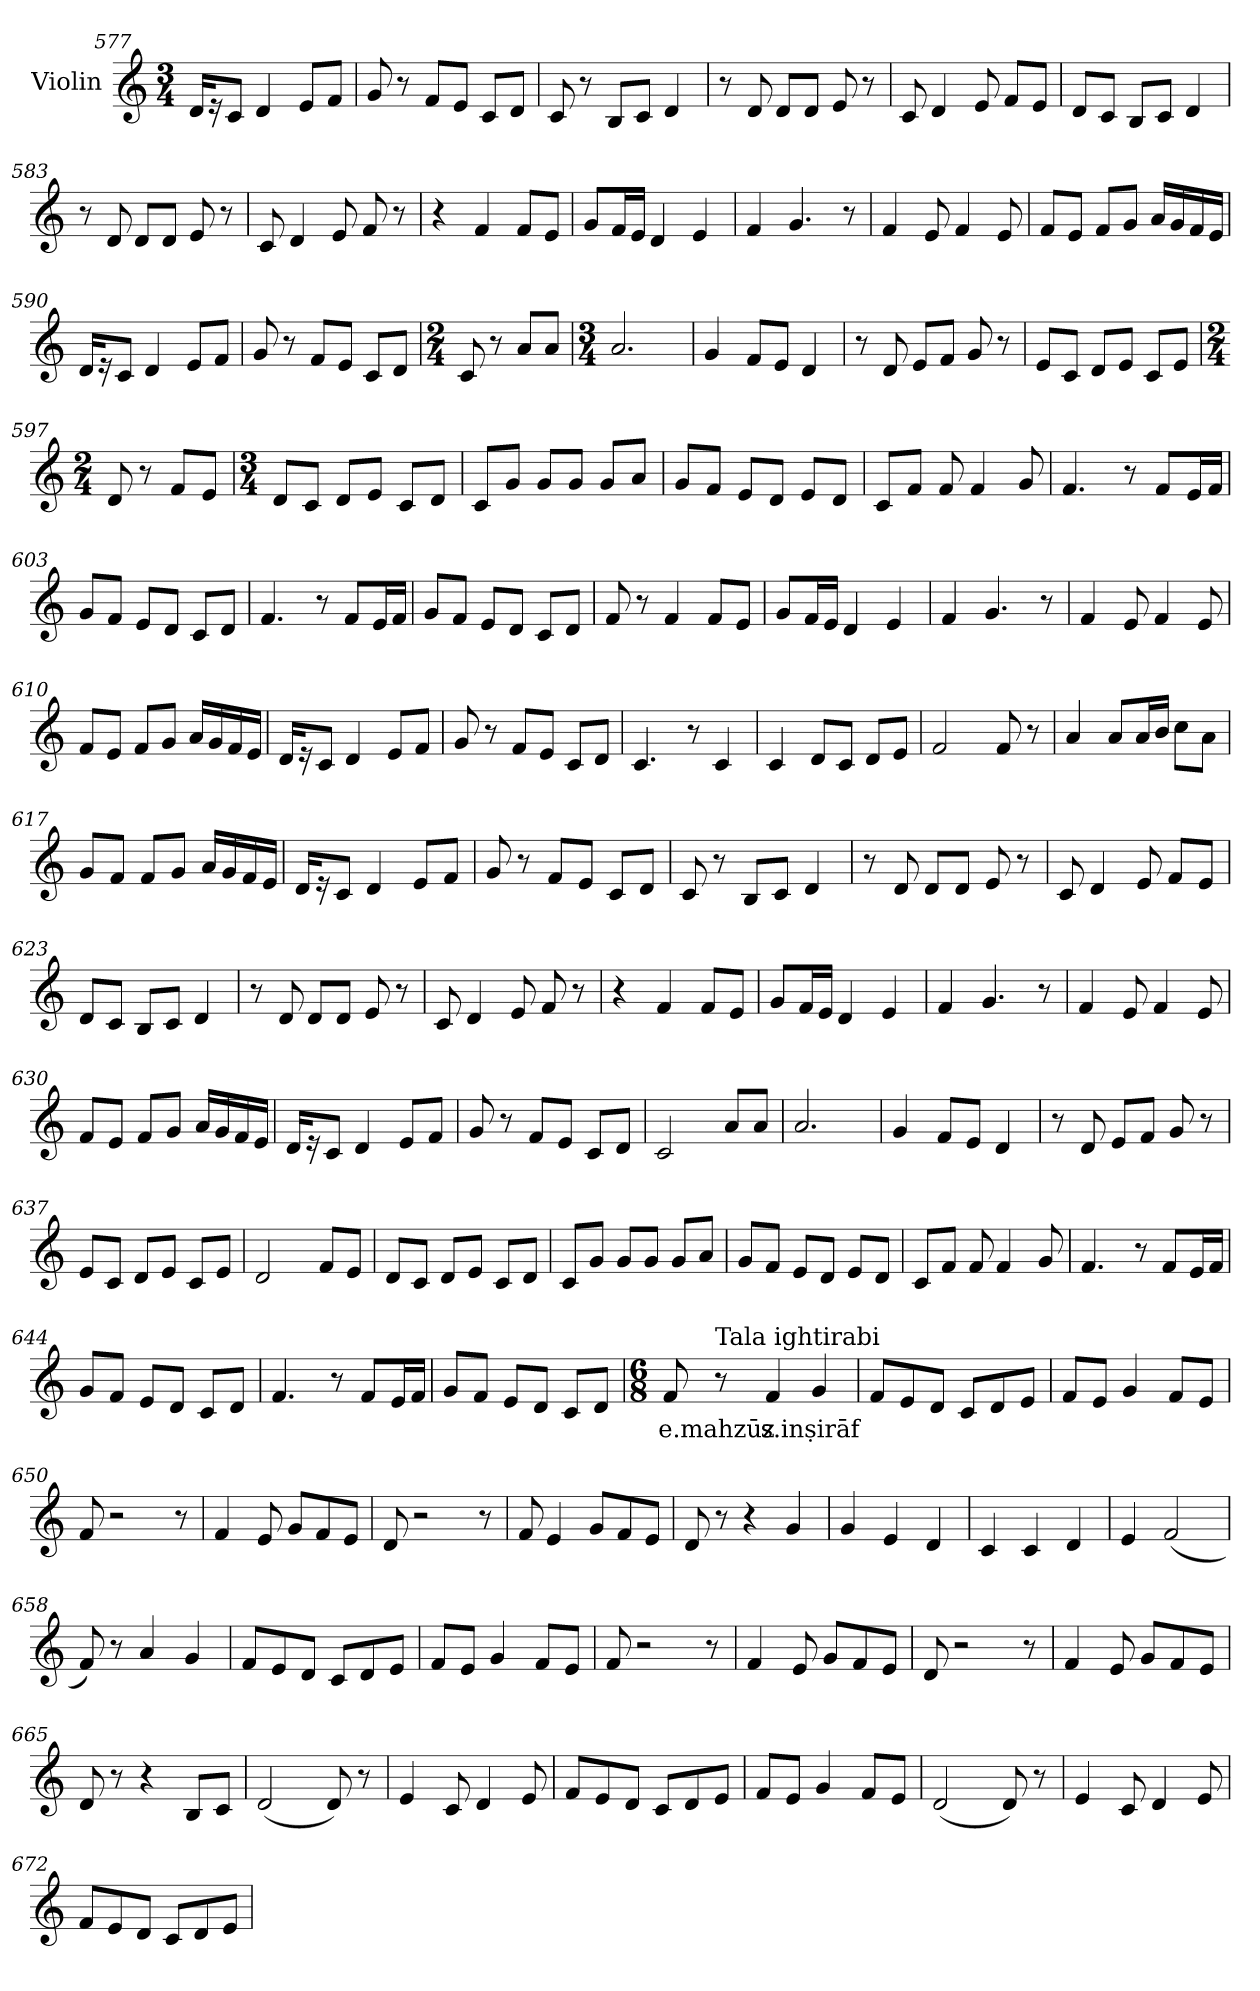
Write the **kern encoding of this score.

**kern	**text
*part1	*part1
*staff1	*staff1
*I"Violin	*
*clefG2	*
*k[]	*
*M3/4	*
=577	=577
16d/KL	.
16r	.
8c/J	.
4d/	.
8e/L	.
8f/J	.
=578	=578
8g/	.
8r	.
8f/L	.
8e/J	.
8c/L	.
8d/J	.
!!LO:LB:g=z
=579	=579
8c/	.
8r	.
8B/L	.
8c/J	.
4d/	.
=580	=580
8r	.
8d/	.
8d/L	.
8d/J	.
8e/	.
8r	.
=581	=581
8c/	.
4d/	.
8e/	.
8f/L	.
8e/J	.
=582	=582
8d/L	.
8c/J	.
8B/L	.
8c/J	.
4d/	.
=583	=583
8r	.
8d/	.
8d/L	.
8d/J	.
8e/	.
8r	.
=584	=584
8c/	.
4d/	.
8e/	.
8f/	.
8r	.
!!LO:PB:g=z
=585	=585
4r	.
4f/	.
8f/L	.
8e/J	.
=586	=586
8g/L	.
16f/L	.
16e/JJ	.
4d/	.
4e/	.
=587	=587
4f/	.
4.g/	.
8r	.
=588	=588
4f/	.
8e/	.
4f/	.
8e/	.
=589	=589
8f/L	.
8e/J	.
8f/L	.
8g/J	.
16a/LL	.
16g/	.
16f/	.
16e/JJ	.
=590	=590
16d/KL	.
16r	.
8c/J	.
4d/	.
8e/L	.
8f/J	.
!!LO:LB:g=z
=591	=591
8g/	.
8r	.
8f/L	.
8e/J	.
8c/L	.
8d/J	.
=592	=592
*M2/4	*
8c/	.
8r	.
8a/L	.
8a/J	.
=593	=593
*M3/4	*
2.a/	.
=594	=594
4g/	.
8f/L	.
8e/J	.
4d/	.
=595	=595
8r	.
8d/	.
8e/L	.
8f/J	.
8g/	.
8r	.
=596	=596
8e/L	.
8c/J	.
8d/L	.
8e/J	.
8c/L	.
8e/J	.
!!LO:LB:g=z
=597	=597
*M2/4	*
8d/	.
8r	.
8f/L	.
8e/J	.
=598	=598
*M3/4	*
8d/L	.
8c/J	.
8d/L	.
8e/J	.
8c/L	.
8d/J	.
=599	=599
8c/L	.
8g/J	.
8g/L	.
8g/J	.
8g/L	.
8a/J	.
=600	=600
8g/L	.
8f/J	.
8e/L	.
8d/J	.
8e/L	.
8d/J	.
=601	=601
8c/L	.
8f/J	.
8f/	.
4f/	.
8g/	.
=602	=602
4.f/	.
8r	.
8f/L	.
16e/L	.
16f/JJ	.
!!LO:LB:g=z
=603	=603
8g/L	.
8f/J	.
8e/L	.
8d/J	.
8c/L	.
8d/J	.
=604	=604
4.f/	.
8r	.
8f/L	.
16e/L	.
16f/JJ	.
=605	=605
8g/L	.
8f/J	.
8e/L	.
8d/J	.
8c/L	.
8d/J	.
=606	=606
8f/	.
8r	.
4f/	.
8f/L	.
8e/J	.
=607	=607
8g/L	.
16f/L	.
16e/JJ	.
4d/	.
4e/	.
=608	=608
4f/	.
4.g/	.
8r	.
!!LO:LB:g=z
=609	=609
4f/	.
8e/	.
4f/	.
8e/	.
=610	=610
8f/L	.
8e/J	.
8f/L	.
8g/J	.
16a/LL	.
16g/	.
16f/	.
16e/JJ	.
=611	=611
16d/KL	.
16r	.
8c/J	.
4d/	.
8e/L	.
8f/J	.
=612	=612
8g/	.
8r	.
8f/L	.
8e/J	.
8c/L	.
8d/J	.
=613	=613
4.c/	.
8r	.
4c/	.
=614	=614
4c/	.
8d/L	.
8c/J	.
8d/L	.
8e/J	.
!!LO:LB:g=z
=615	=615
2f/	.
8f/	.
8r	.
=616	=616
4a/	.
8a/L	.
16a/L	.
16b/JJ	.
8cc\L	.
8a\J	.
=617	=617
8g/L	.
8f/J	.
8f/L	.
8g/J	.
16a/LL	.
16g/	.
16f/	.
16e/JJ	.
=618	=618
16d/KL	.
16r	.
8c/J	.
4d/	.
8e/L	.
8f/J	.
=619	=619
8g/	.
8r	.
8f/L	.
8e/J	.
8c/L	.
8d/J	.
=620	=620
8c/	.
8r	.
8B/L	.
8c/J	.
4d/	.
!!LO:LB:g=z
=621	=621
8r	.
8d/	.
8d/L	.
8d/J	.
8e/	.
8r	.
=622	=622
8c/	.
4d/	.
8e/	.
8f/L	.
8e/J	.
=623	=623
8d/L	.
8c/J	.
8B/L	.
8c/J	.
4d/	.
=624	=624
8r	.
8d/	.
8d/L	.
8d/J	.
8e/	.
8r	.
=625	=625
8c/	.
4d/	.
8e/	.
8f/	.
8r	.
=626	=626
4r	.
4f/	.
8f/L	.
8e/J	.
!!LO:LB:g=z
=627	=627
8g/L	.
16f/L	.
16e/JJ	.
4d/	.
4e/	.
=628	=628
4f/	.
4.g/	.
8r	.
=629	=629
4f/	.
8e/	.
4f/	.
8e/	.
=630	=630
8f/L	.
8e/J	.
8f/L	.
8g/J	.
16a/LL	.
16g/	.
16f/	.
16e/JJ	.
=631	=631
16d/KL	.
16r	.
8c/J	.
4d/	.
8e/L	.
8f/J	.
=632	=632
8g/	.
8r	.
8f/L	.
8e/J	.
8c/L	.
8d/J	.
!!LO:PB:g=z
=633	=633
2c/	.
8a/L	.
8a/J	.
=634	=634
2.a/	.
=635	=635
4g/	.
8f/L	.
8e/J	.
4d/	.
=636	=636
8r	.
8d/	.
8e/L	.
8f/J	.
8g/	.
8r	.
=637	=637
8e/L	.
8c/J	.
8d/L	.
8e/J	.
8c/L	.
8e/J	.
=638	=638
2d/	.
8f/L	.
8e/J	.
=639	=639
8d/L	.
8c/J	.
8d/L	.
8e/J	.
8c/L	.
8d/J	.
!!LO:LB:g=z
=640	=640
8c/L	.
8g/J	.
8g/L	.
8g/J	.
8g/L	.
8a/J	.
=641	=641
8g/L	.
8f/J	.
8e/L	.
8d/J	.
8e/L	.
8d/J	.
=642	=642
8c/L	.
8f/J	.
8f/	.
4f/	.
8g/	.
=643	=643
4.f/	.
8r	.
8f/L	.
16e/L	.
16f/JJ	.
=644	=644
8g/L	.
8f/J	.
8e/L	.
8d/J	.
8c/L	.
8d/J	.
=645	=645
4.f/	.
8r	.
8f/L	.
16e/L	.
16f/JJ	.
!!LO:LB:g=z
=646	=646
8g/L	.
8f/J	.
8e/L	.
8d/J	.
8c/L	.
8d/J	.
=647	=647
*M6/8	*
*MM120	*
!	!LO:LY:b
8f/	e.mahzūz
!LO:TX:a:t=Tala ightirabi	!
8r	.
!	!LO:LY:b
4f/	s.inṣirāf
4g/	.
=648	=648
8f/L	.
8e/	.
8d/J	.
8c/L	.
8d/	.
8e/J	.
=649	=649
8f/L	.
8e/J	.
4g/	.
8f/L	.
8e/J	.
=650	=650
8f/	.
2r	.
8r	.
=651	=651
4f/	.
8e/	.
8g/L	.
8f/	.
8e/J	.
!!LO:LB:g=z
=652	=652
8d/	.
2r	.
8r	.
=653	=653
8f/	.
4e/	.
8g/L	.
8f/	.
8e/J	.
=654	=654
8d/	.
8r	.
4r	.
4g/	.
=655	=655
4g/	.
4e/	.
4d/	.
=656	=656
4c/	.
4c/	.
4d/	.
=657	=657
4e/	.
(<2f/	.
=658	=658
8f/)	.
8r	.
4a/	.
4g/	.
!!LO:LB:g=z
=659	=659
8f/L	.
8e/	.
8d/J	.
8c/L	.
8d/	.
8e/J	.
=660	=660
8f/L	.
8e/J	.
4g/	.
8f/L	.
8e/J	.
=661	=661
8f/	.
2r	.
8r	.
=662	=662
4f/	.
8e/	.
8g/L	.
8f/	.
8e/J	.
=663	=663
8d/	.
2r	.
8r	.
=664	=664
4f/	.
8e/	.
8g/L	.
8f/	.
8e/J	.
!!LO:LB:g=z
=665	=665
8d/	.
8r	.
4r	.
8B/L	.
8c/J	.
=666	=666
(<2d/	.
8d/)	.
8r	.
=667	=667
4e/	.
8c/	.
4d/	.
8e/	.
=668	=668
8f/L	.
8e/	.
8d/J	.
8c/L	.
8d/	.
8e/J	.
=669	=669
8f/L	.
8e/J	.
4g/	.
8f/L	.
8e/J	.
=670	=670
(<2d/	.
8d/)	.
8r	.
!!LO:LB:g=z
=671	=671
4e/	.
8c/	.
4d/	.
8e/	.
=672	=672
8f/L	.
8e/	.
8d/J	.
8c/L	.
8d/	.
8e/J	.
=	=
*-	*-
